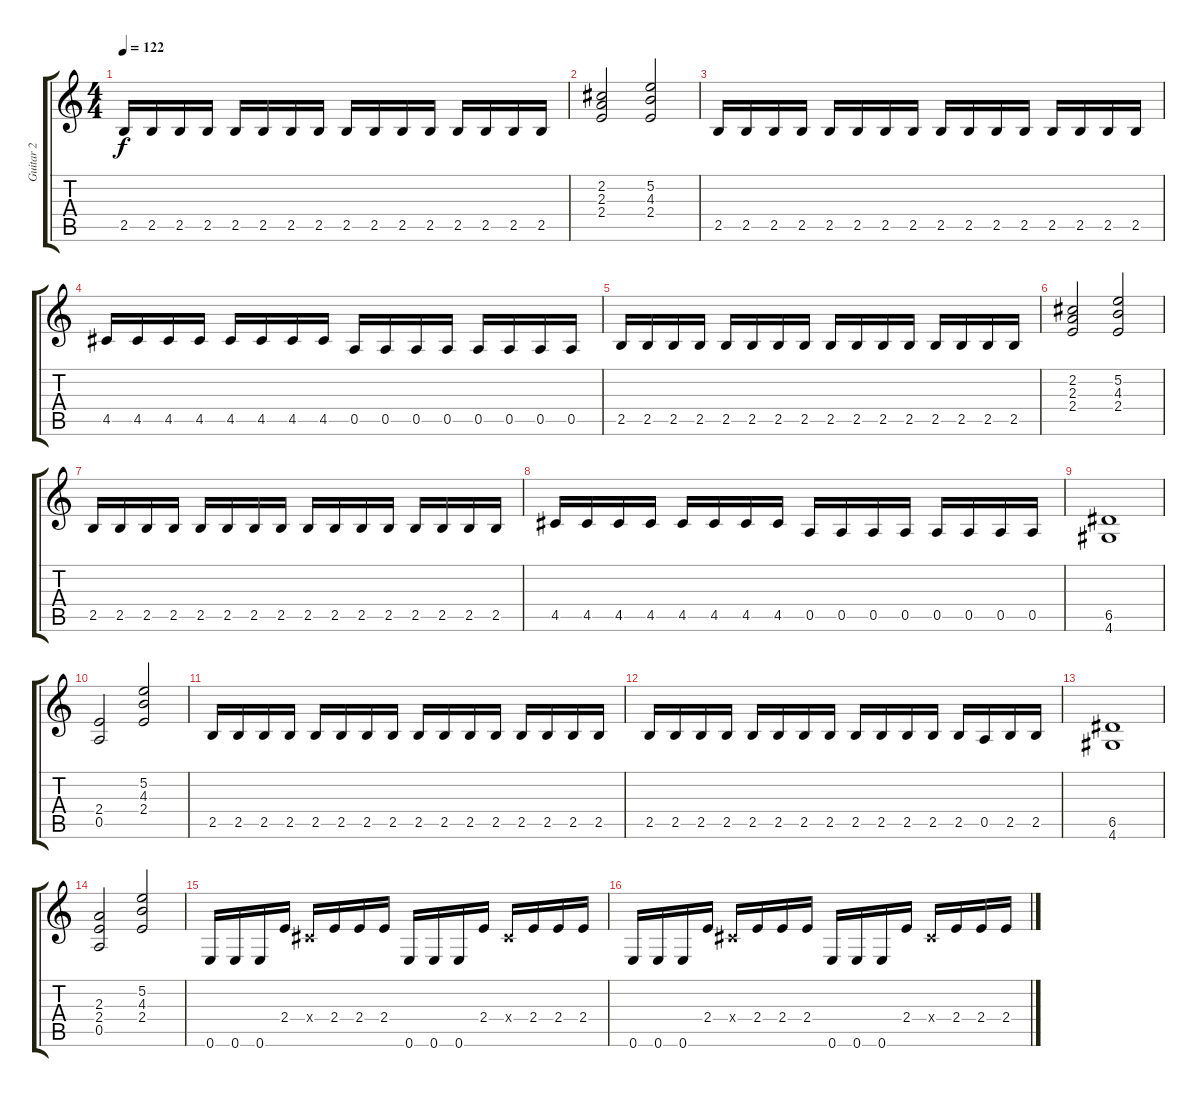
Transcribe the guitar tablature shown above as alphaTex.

\track ("Guitar 2" "Guitar 2") {instrument overdrivenguitar}
\staff {score tabs}
\tuning (E4 B3 G3 D3 A2 E2) {hide}
\ts (4 4)
\tempo 122
\clef g2
\ks c
2.5.16{dy f} 2.5.16 2.5.16 2.5.16 2.5.16 2.5.16 2.5.16 2.5.16 2.5.16 2.5.16 2.5.16 2.5.16 2.5.16 2.5.16 2.5.16 2.5.16 |
(2.2 2.3 2.4).2 (5.2 4.3 2.4).2 |
2.5.16 2.5.16 2.5.16 2.5.16 2.5.16 2.5.16 2.5.16 2.5.16 2.5.16 2.5.16 2.5.16 2.5.16 2.5.16 2.5.16 2.5.16 2.5.16 |
4.5.16 4.5.16 4.5.16 4.5.16 4.5.16 4.5.16 4.5.16 4.5.16 0.5.16 0.5.16 0.5.16 0.5.16 0.5.16 0.5.16 0.5.16 0.5.16 |
2.5.16 2.5.16 2.5.16 2.5.16 2.5.16 2.5.16 2.5.16 2.5.16 2.5.16 2.5.16 2.5.16 2.5.16 2.5.16 2.5.16 2.5.16 2.5.16 |
(2.2 2.3 2.4).2 (5.2 4.3 2.4).2 |
2.5.16 2.5.16 2.5.16 2.5.16 2.5.16 2.5.16 2.5.16 2.5.16 2.5.16 2.5.16 2.5.16 2.5.16 2.5.16 2.5.16 2.5.16 2.5.16 |
4.5.16 4.5.16 4.5.16 4.5.16 4.5.16 4.5.16 4.5.16 4.5.16 0.5.16 0.5.16 0.5.16 0.5.16 0.5.16 0.5.16 0.5.16 0.5.16 |
(6.5 4.6).1 |
(2.4 0.5).2 (5.2 4.3 2.4).2 |
2.5.16 2.5.16 2.5.16 2.5.16 2.5.16 2.5.16 2.5.16 2.5.16 2.5.16 2.5.16 2.5.16 2.5.16 2.5.16 2.5.16 2.5.16 2.5.16 |
2.5.16 2.5.16 2.5.16 2.5.16 2.5.16 2.5.16 2.5.16 2.5.16 2.5.16 2.5.16 2.5.16 2.5.16 2.5.16 0.5.16 2.5.16 2.5.16 |
(6.5 4.6).1 |
(2.3 2.4 0.5).2 (5.2 4.3 2.4).2 |
0.6.16 0.6.16 0.6.16 2.4.16 -1.4{x}.16 2.4.16 2.4.16 2.4.16 0.6.16 0.6.16 0.6.16 2.4.16 -1.4{x}.16 2.4.16 2.4.16 2.4.16 |
0.6.16 0.6.16 0.6.16 2.4.16 -1.4{x}.16 2.4.16 2.4.16 2.4.16 0.6.16 0.6.16 0.6.16 2.4.16 -1.4{x}.16 2.4.16 2.4.16 2.4.16
